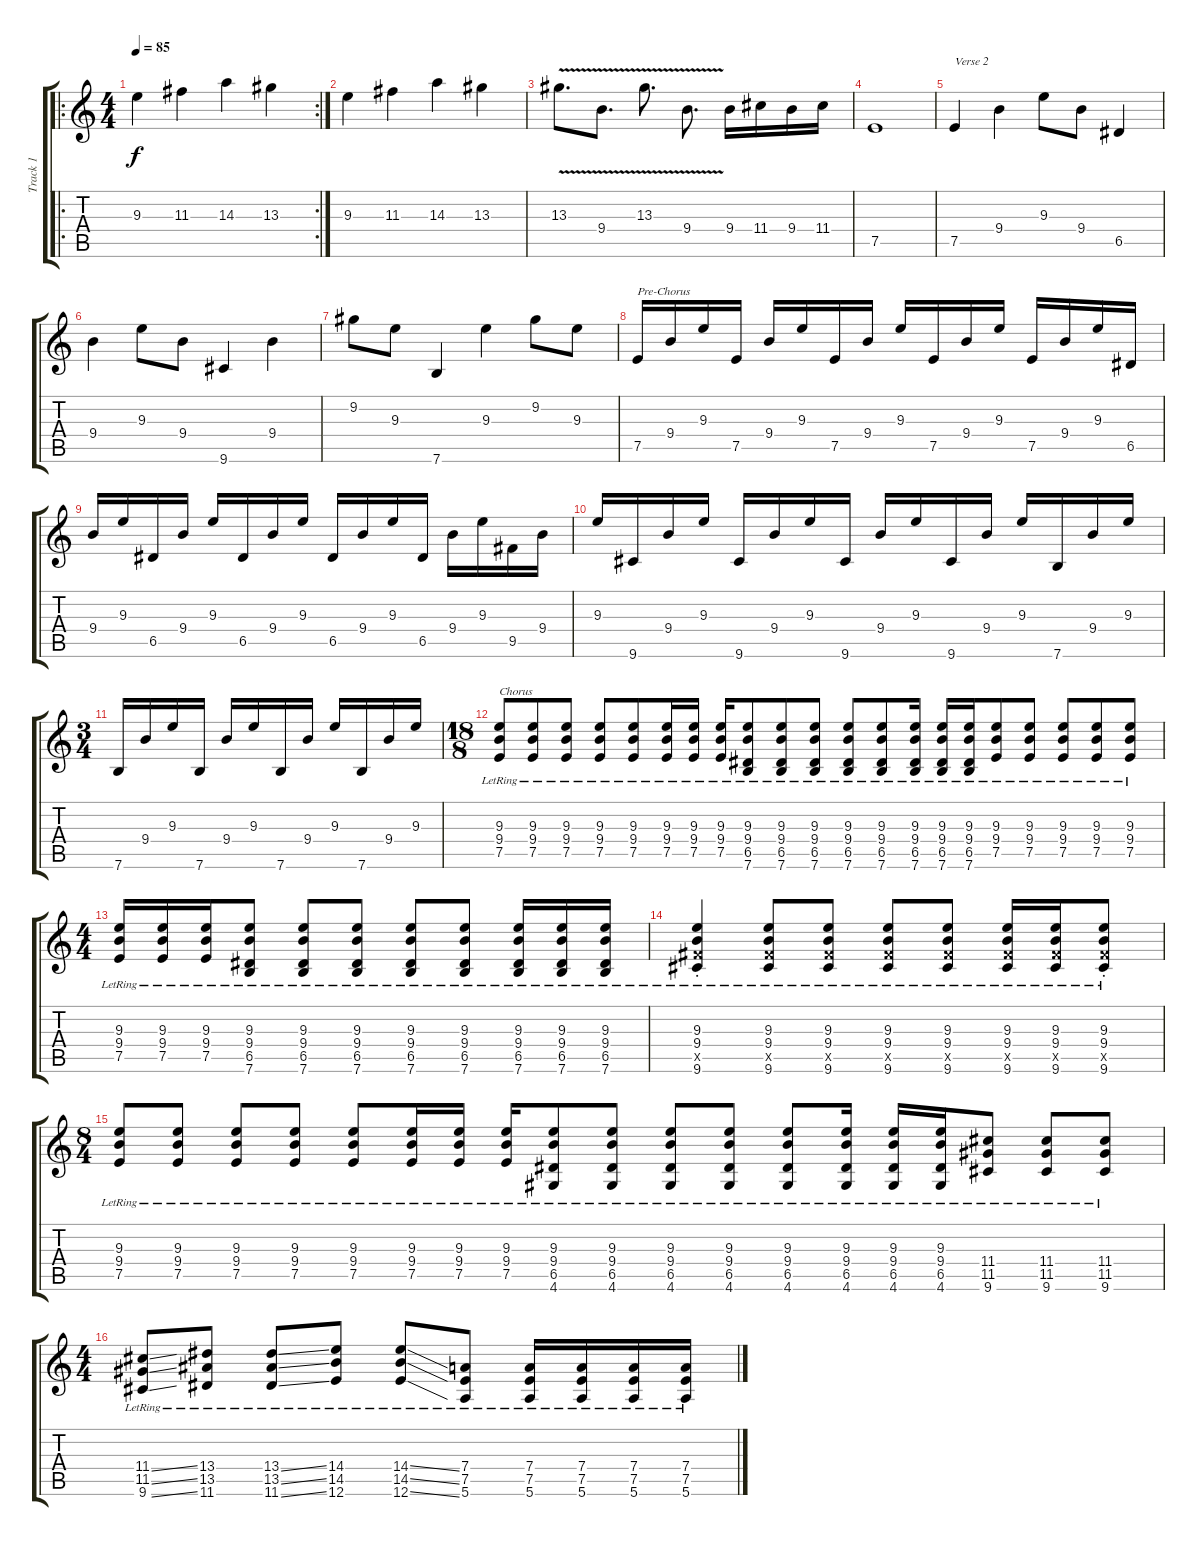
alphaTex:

\track ("Track 1" "Track 1") {instrument acousticguitarsteel}
\staff {score tabs}
\tuning (E4 B3 G3 D3 A2 E2) {hide}
\ro
\rc 2
\ts (4 4)
\tempo 85
\clef g2
\ks c
9.3.4{dy f} 11.3.4 14.3.4 13.3.4 |
9.3.4 11.3.4 14.3.4 13.3.4 |
13.3{v}.8{d} 9.4{v}.8{d} 13.3{v}.8{d} 9.4{v}.8{d} 9.4.16 11.4.16 9.4.16 11.4.16 |
7.5.1 |
7.5.4{txt "Verse 2"} 9.4.4 9.3.8 9.4.8 6.5.4 |
9.4.4 9.3.8 9.4.8 9.6.4 9.4.4 |
9.2.8 9.3.8 7.6.4 9.3.4 9.2.8 9.3.8 |
7.5.16{txt "Pre-Chorus"} 9.4.16 9.3.16 7.5.16 9.4.16 9.3.16 7.5.16 9.4.16 9.3.16 7.5.16 9.4.16 9.3.16 7.5.16 9.4.16 9.3.16 6.5.16 |
9.4.16 9.3.16 6.5.16 9.4.16 9.3.16 6.5.16 9.4.16 9.3.16 6.5.16 9.4.16 9.3.16 6.5.16 9.4.16 9.3.16 9.5.16 9.4.16 |
9.3.16 9.6.16 9.4.16 9.3.16 9.6.16 9.4.16 9.3.16 9.6.16 9.4.16 9.3.16 9.6.16 9.4.16 9.3.16 7.6.16 9.4.16 9.3.16 |
\ts (3 4)
7.6.16 9.4.16 9.3.16 7.6.16 9.4.16 9.3.16 7.6.16 9.4.16 9.3.16 7.6.16 9.4.16 9.3.16 |
\ts (18 8)
(9.3{lr} 9.4{lr} 7.5{lr}).8{txt "Chorus"} (9.3{lr} 9.4{lr} 7.5{lr}).8 (9.3{lr} 9.4{lr} 7.5{lr}).8 (9.3{lr} 9.4{lr} 7.5{lr}).8 (9.3{lr} 9.4{lr} 7.5{lr}).8 (9.3{lr} 9.4{lr} 7.5{lr}).16 (9.3{lr} 9.4{lr} 7.5{lr}).16 (9.3{lr} 9.4{lr} 7.5{lr}).16 (9.3{lr} 9.4{lr} 6.5{lr} 7.6{lr}).8 (9.3{lr} 9.4{lr} 6.5{lr} 7.6{lr}).8 (9.3{lr} 9.4{lr} 6.5{lr} 7.6{lr}).8 (9.3{lr} 9.4{lr} 6.5{lr} 7.6{lr}).8 (9.3{lr} 9.4{lr} 6.5{lr} 7.6{lr}).8 (9.3{lr} 9.4{lr} 6.5{lr} 7.6{lr}).16 (9.3{lr} 9.4{lr} 6.5{lr} 7.6{lr}).16 (9.3{lr} 9.4{lr} 6.5{lr} 7.6{lr}).16 (9.3{lr} 9.4{lr} 7.5{lr}).8 (9.3{lr} 9.4{lr} 7.5{lr}).8 (9.3{lr} 9.4{lr} 7.5{lr}).8 (9.3{lr} 9.4{lr} 7.5{lr}).8 (9.3{lr} 9.4{lr} 7.5{lr}).8 |
\ts (4 4)
(9.3{lr} 9.4{lr} 7.5{lr}).16 (9.3{lr} 9.4{lr} 7.5{lr}).16 (9.3{lr} 9.4{lr} 7.5{lr}).16 (9.3{lr} 9.4{lr} 6.5{lr} 7.6{lr}).8 (9.3{lr} 9.4{lr} 6.5{lr} 7.6{lr}).8 (9.3{lr} 9.4{lr} 6.5{lr} 7.6{lr}).8 (9.3{lr} 9.4{lr} 6.5{lr} 7.6{lr}).8 (9.3{lr} 9.4{lr} 6.5{lr} 7.6{lr}).8 (9.3{lr} 9.4{lr} 6.5{lr} 7.6{lr}).16 (9.3{lr} 9.4{lr} 6.5{lr} 7.6{lr}).16 (9.3{lr} 9.4{lr} 6.5{lr} 7.6{lr}).16 |
(9.3{st lr} 9.4{st lr} 9.5{x} 9.6{st lr}).4 (9.3{lr} 9.4{lr} 9.5{x} 9.6{lr}).8 (9.3{lr} 9.4{lr} 9.5{x} 9.6{lr}).8 (9.3{lr} 9.4{lr} 9.5{x} 9.6{lr}).8 (9.3{lr} 9.4{lr} 9.5{x} 9.6{lr}).8 (9.3{lr} 9.4{lr} 9.5{x} 9.6{lr}).16 (9.3{lr} 9.4{lr} 9.5{x} 9.6{lr}).16 (9.3{lr} 9.4{st lr} 9.5{x} 9.6{lr}).8 |
\ts (8 4)
(9.3{lr} 9.4{lr} 7.5{lr}).8 (9.3{lr} 9.4{lr} 7.5{lr}).8 (9.3{lr} 9.4{lr} 7.5{lr}).8 (9.3{lr} 9.4{lr} 7.5{lr}).8 (9.3{lr} 9.4{lr} 7.5{lr}).8 (9.3{lr} 9.4{lr} 7.5{lr}).16 (9.3{lr} 9.4{lr} 7.5{lr}).16 (9.3{lr} 9.4{lr} 7.5{lr}).16 (9.3{lr} 9.4{lr} 6.5{lr} 4.6{lr}).8 (9.3{lr} 9.4{lr} 6.5{lr} 4.6{lr}).8 (9.3{lr} 9.4{lr} 6.5{lr} 4.6{lr}).8 (9.3{lr} 9.4{lr} 6.5{lr} 4.6{lr}).8 (9.3{lr} 9.4{lr} 6.5{lr} 4.6{lr}).8 (9.3{lr} 9.4{lr} 6.5{lr} 4.6{lr}).16 (9.3{lr} 9.4{lr} 6.5{lr} 4.6{lr}).16 (9.3{lr} 9.4{lr} 6.5{lr} 4.6{lr}).16 (11.4{lr} 11.5{lr} 9.6{lr}).8 (11.4{lr} 11.5{lr} 9.6{lr}).8 (11.4{lr} 11.5{lr} 9.6{lr}).8 |
\ts (4 4)
(11.4{ss lr} 11.5{ss lr} 9.6{ss lr}).8 (13.4{lr} 13.5{lr} 11.6{lr}).8 (13.4{ss lr} 13.5{ss lr} 11.6{ss lr}).8 (14.4{lr} 14.5{lr} 12.6{lr}).8 (14.4{ss lr} 14.5{ss lr} 12.6{ss lr}).8 (7.4{lr} 7.5{lr} 5.6{lr}).8 (7.4{lr} 7.5{lr} 5.6{lr}).16 (7.4{lr} 7.5{lr} 5.6{lr}).16 (7.4{lr} 7.5{lr} 5.6{lr}).16 (7.4{lr} 7.5{lr} 5.6{lr}).16
